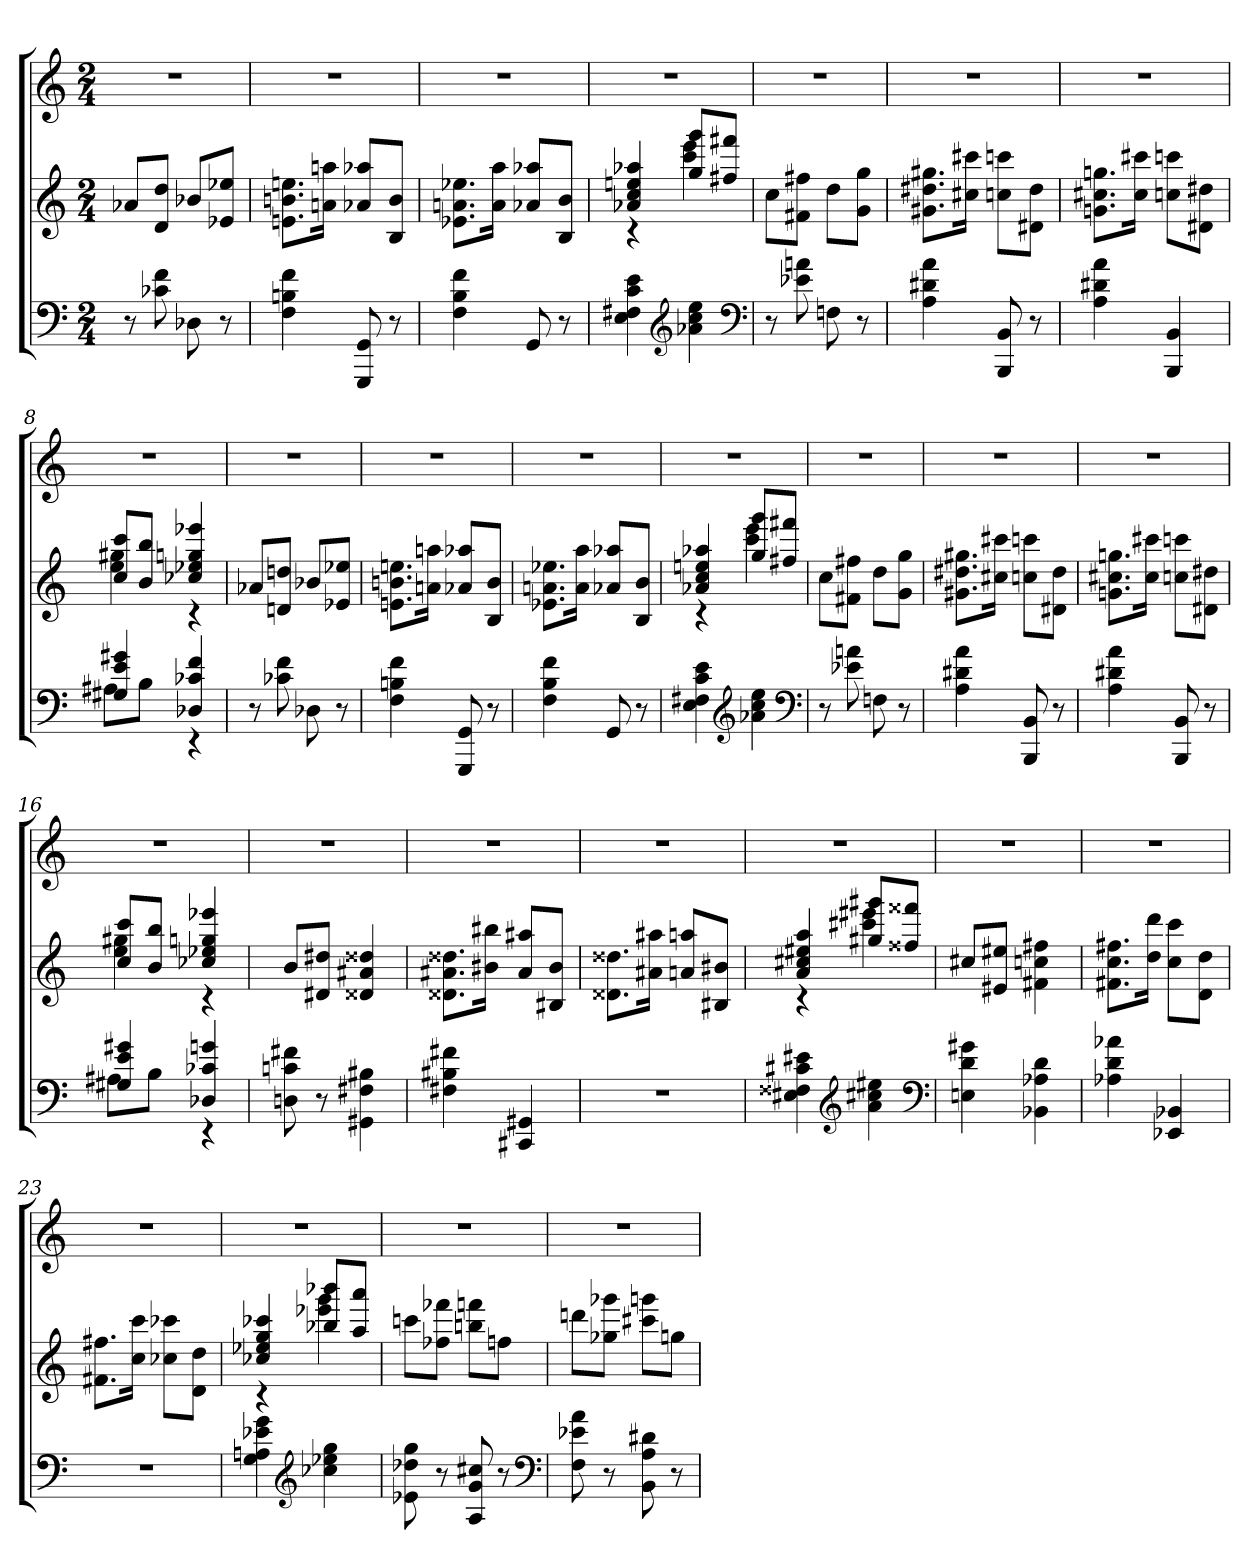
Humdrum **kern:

**kern	**kern	**kern
*part3	*part2	*part1
*staff3	*staff2	*staff1
*clefF4	*clefG2	*clefG2
*k[]	*k[]	*k[]
*C:	*C:	*C:
*M2/4	*M2/4	*M2/4
=1	=1	=1
8r	8a-XL	2r
8c-X 8f	8d 8ddJ	.
8D-X	8b-XL	.
8r	8e-X 8ee-XJ	.
=2	=2	=2
4F 4Bn 4f	8.en 8.bn 8.eenL	2r
.	16an 16aanJk	.
8GGG 8GG	8a-X 8aa-XL	.
8r	8B 8bJ	.
=3	=3	=3
4F 4B 4f	8.e-X 8.an 8.ee-XL	2r
.	16a 16aaJk	.
8GG	8a-X 8aa-XL	.
8r	8B 8bJ	.
=4	=4	=4
*	*^	*
4E 4F#X 4c 4e	4a-X 4cc 4een 4aa-X	4rc	2r
*clefG2	*	*	*
4a-X 4cc 4ee	8gg 8gggL	4ccc 4eee	.
.	8ff#X 8fff#XJ	.	.
*	*v	*v	*
*clefF4	*	*
=5	=5	=5
8r	8ccL	2r
8e-X 8an	8f#X 8ff#XJ	.
8Fn	8ddL	.
8r	8g 8ggJ	.
=6	=6	=6
4A 4d#X 4a	8.g#X 8.dd#X 8.gg#XL	2r
.	16cc#X 16ccc#XJk	.
8BBB 8BB	8ccn 8cccnL	.
8r	8d#X 8dd#J	.
=7	=7	=7
4A 4d#X 4a	8.gn 8.cc#X 8.ggnL	2r
.	16cc# 16ccc#XJk	.
4BBB 4BB	8ccn 8cccnL	.
.	8d#X 8dd#XJ	.
=8	=8	=8
*^	*^	*
4G#X 4e 4g#X	8A#XL	8cc 8cccL	4ee 4gg#X	2r
.	8BJ	8b 8bbJ	.	.
4D-X 4c-X 4f	4rEE	4cc-X 4ee-X 4ggn 4eee-X	4rc	.
*v	*v	*	*	*
*	*v	*v	*
=9	=9	=9
8r	8a-XL	2r
8c-X 8f	8dn 8ddnJ	.
8D-X	8b-XL	.
8r	8e-X 8ee-XJ	.
=10	=10	=10
4F 4Bn 4f	8.en 8.bn 8.eenL	2r
.	16an 16aanJk	.
8GGG 8GG	8a-X 8aa-XL	.
8r	8B 8bJ	.
=11	=11	=11
4F 4B 4f	8.e-X 8.an 8.ee-XL	2r
.	16a 16aaJk	.
8GG	8a-X 8aa-XL	.
8r	8B 8bJ	.
=12	=12	=12
*	*^	*
4E 4F#X 4c 4e	4a-X 4cc 4een 4aa-X	4rc	2r
*clefG2	*	*	*
4a-X 4cc 4ee	8gg 8gggL	4ccc 4eee	.
.	8ff#X 8fff#XJ	.	.
*	*v	*v	*
*clefF4	*	*
=13	=13	=13
8r	8ccL	2r
8e-X 8an	8f#X 8ff#XJ	.
8Fn	8ddL	.
8r	8g 8ggJ	.
=14	=14	=14
4A 4d#X 4a	8.g#X 8.dd#X 8.gg#XL	2r
.	16cc#X 16ccc#XJk	.
8BBB 8BB	8ccn 8cccnL	.
8r	8d#X 8dd#J	.
=15	=15	=15
4A 4d#X 4a	8.gn 8.cc#X 8.ggnL	2r
.	16cc# 16ccc#XJk	.
8BBB 8BB	8ccn 8cccnL	.
8r	8d#X 8dd#XJ	.
=16	=16	=16
*^	*^	*
4G#X 4e 4g#X	8A#XL	8cc 8cccL	4ee 4gg#X	2r
.	8BJ	8b 8bbJ	.	.
4D-X 4c-X 4gn	4rEE	4cc-X 4ee-X 4ggn 4eee-X	4rc	.
*v	*v	*	*	*
*	*v	*v	*
=17	=17	=17
8Dn 8cn 8f#X	8bL	2r
8r	8d#X 8dd#XJ	.
4GG#X 4F#X 4B#X	4d##X 4a#X 4dd##X	.
=18	=18	=18
4F#X 4B#X 4f#X	8.d##X 8.a#X 8.dd##XL	2r
.	16b#X 16bb#XJk	.
4CC#X 4GG#X	8a# 8aa#XL	.
.	8B#X 8b#J	.
=19	=19	=19
2r	8.d##X 8.dd##XL	2r
.	16a#X 16aa#XJk	.
.	8an 8aanL	.
.	8B#X 8b#XJ	.
=20	=20	=20
*	*^	*
4E#X 4F##X 4c#X 4e#X	4a 4cc#X 4ee#X 4aa	4rc	2r
*clefG2	*	*	*
4a 4cc#X 4ee#X	8gg#X 8ggg#XL	4ccc#X 4eee#X	.
.	8ff##X 8fff##XJ	.	.
*	*v	*v	*
*clefF4	*	*
=21	=21	=21
4En 4d 4g#X	8cc#XL	2r
.	8e#X 8ee#XJ	.
4BB-X 4A-X 4d	4f#X 4ccn 4ff#X	.
=22	=22	=22
4A-X 4d 4a-X	8.f#X 8.cc 8.ff#XL	2r
.	16dd 16dddJk	.
4EE-X 4BB-X	8cc 8cccL	.
.	8d 8ddJ	.
=23	=23	=23
2r	8.f#X 8.ff#XL	2r
.	16cc 16cccJk	.
.	8cc-X 8ccc-XL	.
.	8d 8ddJ	.
=24	=24	=24
*	*^	*
4G 4An 4e-X 4g	4cc-X 4ee-X 4gg 4ccc-X	4rc	2r
*clefG2	*	*	*
4cc-X 4ee-X 4gg	8bb-X 8bbb-XL	4eee-X 4ggg	.
.	8aa 8aaaJ	.	.
*	*v	*v	*
=25	=25	=25
8e-X 8dd-X 8gg	8cccnL	2r
8r	8ff-X 8fff-XJ	.
8A 8g 8cc#X	8bbn 8fffnL	.
8r	8ffnJ	.
*clefF4	*	*
=26	=26	=26
8F 8e-X 8a	8dddnL	2r
8r	8gg-X 8ggg-XJ	.
8BB 8A 8d#X	8ccc#X 8gggnL	.
8r	8ggnJ	.
=	=	=
*-	*-	*-
